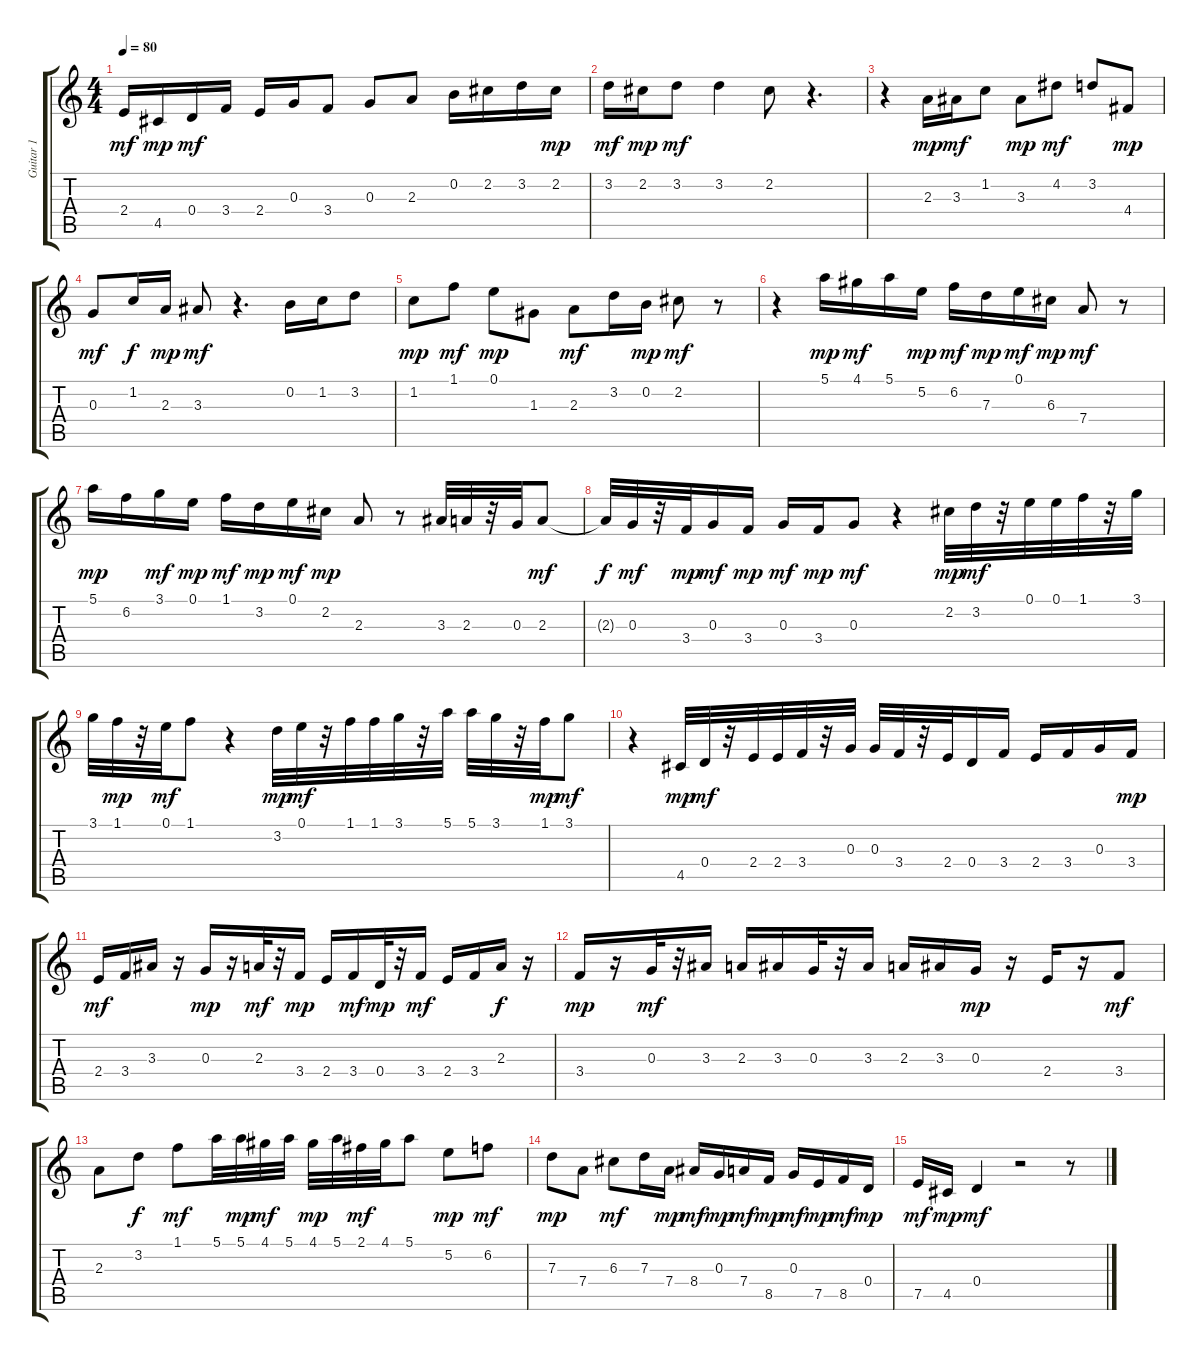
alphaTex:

\track ("Guitar 1" "Guitar 1") {instrument acousticguitarnylon}
\staff {score tabs}
\tuning (E4 B3 G3 D3 A2 E2) {hide}
\ts (4 4)
\tempo 80
\clef g2
\ks c
2.4.16{dy mf} 4.5.16{dy mp} 0.4.16{dy mf} 3.4.16 2.4.16 0.3.16 3.4.8 0.3.8 2.3.8 0.2.16 2.2.16 3.2.16 2.2.16{dy mp} |
3.2.16{dy mf} 2.2.16{dy mp} 3.2.8{dy mf} 3.2.4 2.2.8 r.4{d} |
r.4 2.3.16{dy mp} 3.3.16{dy mf} 1.2.8 3.3.8{dy mp} 4.2.8{dy mf} 3.2.8 4.4.8{dy mp} |
0.3.8{dy mf} 1.2.16{dy f} 2.3.16{dy mp} 3.3.8{dy mf} r.4{d} 0.2.16 1.2.16 3.2.8 |
1.2.8{dy mp} 1.1.8{dy mf} 0.1.8{dy mp} 1.3.8 2.3.8{dy mf} 3.2.16 0.2.16{dy mp} 2.2.8{dy mf} r.8 |
r.4 5.1.16{dy mp} 4.1.16{dy mf} 5.1.16 5.2.16{dy mp} 6.2.16{dy mf} 7.3.16{dy mp} 0.1.16{dy mf} 6.3.16{dy mp} 7.4.8{dy mf} r.8 |
5.1.16{dy mp} 6.2.16 3.1.16{dy mf} 0.1.16{dy mp} 1.1.16{dy mf} 3.2.16{dy mp} 0.1.16{dy mf} 2.2.16{dy mp} 2.3.8 r.8 3.3.32 2.3.32 r.32 0.3.32 2.3.8{dy mf} |
2.3{t}.32{dy f} 0.3.32{dy mf} r.32 3.4.32{dy mp} 0.3.16{dy mf} 3.4.16{dy mp} 0.3.16{dy mf} 3.4.16{dy mp} 0.3.8{dy mf} r.4 2.2.32{dy mp} 3.2.32{dy mf} r.32 0.1.32 0.1.32 1.1.32 r.32 3.1.32 |
3.1.32 1.1.32{dy mp} r.32 0.1.32{dy mf} 1.1.8 r.4 3.2.32{dy mp} 0.1.32{dy mf} r.32 1.1.32 1.1.32 3.1.32 r.32 5.1.32 5.1.32 3.1.32 r.32 1.1.32{dy mp} 3.1.8{dy mf} |
r.4 4.5.32{dy mp} 0.4.32{dy mf} r.32 2.4.32 2.4.32 3.4.32 r.32 0.3.32 0.3.32 3.4.32 r.32 2.4.32 0.4.16 3.4.16 2.4.16 3.4.16 0.3.16 3.4.16{dy mp} |
2.4.16{dy mf} 3.4.16 3.3.16 r.16 0.3.16{dy mp} r.16 2.3.32{dy mf} r.32 3.4.16{dy mp} 2.4.16 3.4.16{dy mf} 0.4.32{dy mp} r.32 3.4.16{dy mf} 2.4.16 3.4.16 2.3.16{dy f} r.16 |
3.4.16{dy mp} r.16 0.3.32{dy mf} r.32 3.3.16 2.3.16 3.3.16 0.3.32 r.32 3.3.16 2.3.16 3.3.16 0.3.16{dy mp} r.16 2.4.16 r.16 3.4.8{dy mf} |
2.3.8 3.2.8{dy f} 1.1.8{dy mf} 5.1.32 5.1.32{dy mp} 4.1.32{dy mf} 5.1.32 4.1.32{dy mp} 5.1.32 2.1.32{dy mf} 4.1.32 5.1.8 5.2.8{dy mp} 6.2.8{dy mf} |
7.3.8{dy mp} 7.4.8 6.3.8{dy mf} 7.3.16 7.4.16{dy mp} 8.4.16{dy mf} 0.3.16{dy mp} 7.4.16{dy mf} 8.5.16{dy mp} 0.3.16{dy mf} 7.5.16{dy mp} 8.5.16{dy mf} 0.4.16{dy mp} |
7.5.16{dy mf} 4.5.16{dy mp} 0.4.4{dy mf} r.2 r.8
